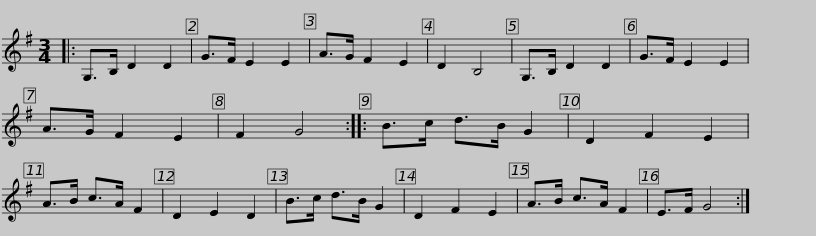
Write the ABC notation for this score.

X:1
L:1/8
M:3/4
I:linebreak $
K:G
V:1 treble
V:1
|: G,>B, D2 D2 | G>F E2 E2 | A>G F2 E2 | D2 B,4 | G,>B, D2 D2 | %5
 G>F E2 E2 | A>G F2 E2 | F2 G4 :: B>c d>B G2 |$ D2 F2 E2 | %10
 A>B c>A F2 | D2 E2 D2 | B>c d>B G2 | D2 F2 E2 | A>B c>A F2 | %15
 E>F G4 :| %16
